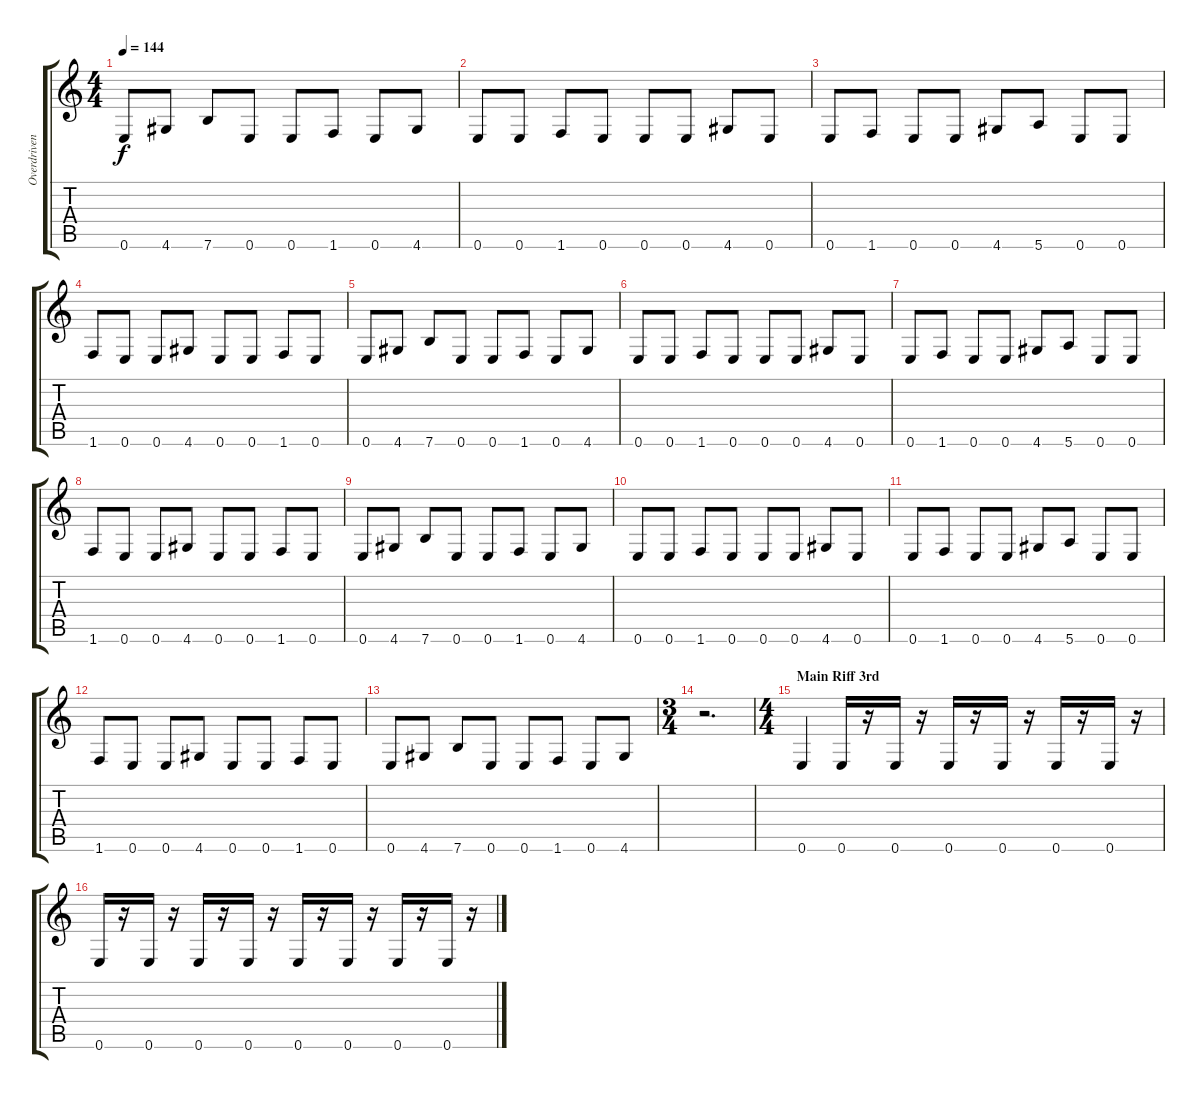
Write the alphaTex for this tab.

\track ("Overdriven Guitar" "Overdriven") {instrument overdrivenguitar}
\staff {score tabs}
\tuning (E4 B3 G3 D3 A2 E2) {hide}
\ts (4 4)
\tempo 144
\clef g2
\ks c
0.6.8{dy f} 4.6.8 7.6.8 0.6.8 0.6.8 1.6.8 0.6.8 4.6.8 |
0.6.8 0.6.8 1.6.8 0.6.8 0.6.8 0.6.8 4.6.8 0.6.8 |
0.6.8 1.6.8 0.6.8 0.6.8 4.6.8 5.6.8 0.6.8 0.6.8 |
1.6.8 0.6.8 0.6.8 4.6.8 0.6.8 0.6.8 1.6.8 0.6.8 |
0.6.8 4.6.8 7.6.8 0.6.8 0.6.8 1.6.8 0.6.8 4.6.8 |
0.6.8 0.6.8 1.6.8 0.6.8 0.6.8 0.6.8 4.6.8 0.6.8 |
0.6.8 1.6.8 0.6.8 0.6.8 4.6.8 5.6.8 0.6.8 0.6.8 |
1.6.8 0.6.8 0.6.8 4.6.8 0.6.8 0.6.8 1.6.8 0.6.8 |
0.6.8 4.6.8 7.6.8 0.6.8 0.6.8 1.6.8 0.6.8 4.6.8 |
0.6.8 0.6.8 1.6.8 0.6.8 0.6.8 0.6.8 4.6.8 0.6.8 |
0.6.8 1.6.8 0.6.8 0.6.8 4.6.8 5.6.8 0.6.8 0.6.8 |
1.6.8 0.6.8 0.6.8 4.6.8 0.6.8 0.6.8 1.6.8 0.6.8 |
0.6.8 4.6.8 7.6.8 0.6.8 0.6.8 1.6.8 0.6.8 4.6.8 |
\ts (3 4)
r.2{d} |
\ts (4 4)
\section ("" "Main Riff 3rd")
0.6.4 0.6.16 r.16 0.6.16 r.16 0.6.16 r.16 0.6.16 r.16 0.6.16 r.16 0.6.16 r.16 |
0.6.16 r.16 0.6.16 r.16 0.6.16 r.16 0.6.16 r.16 0.6.16 r.16 0.6.16 r.16 0.6.16 r.16 0.6.16 r.16
